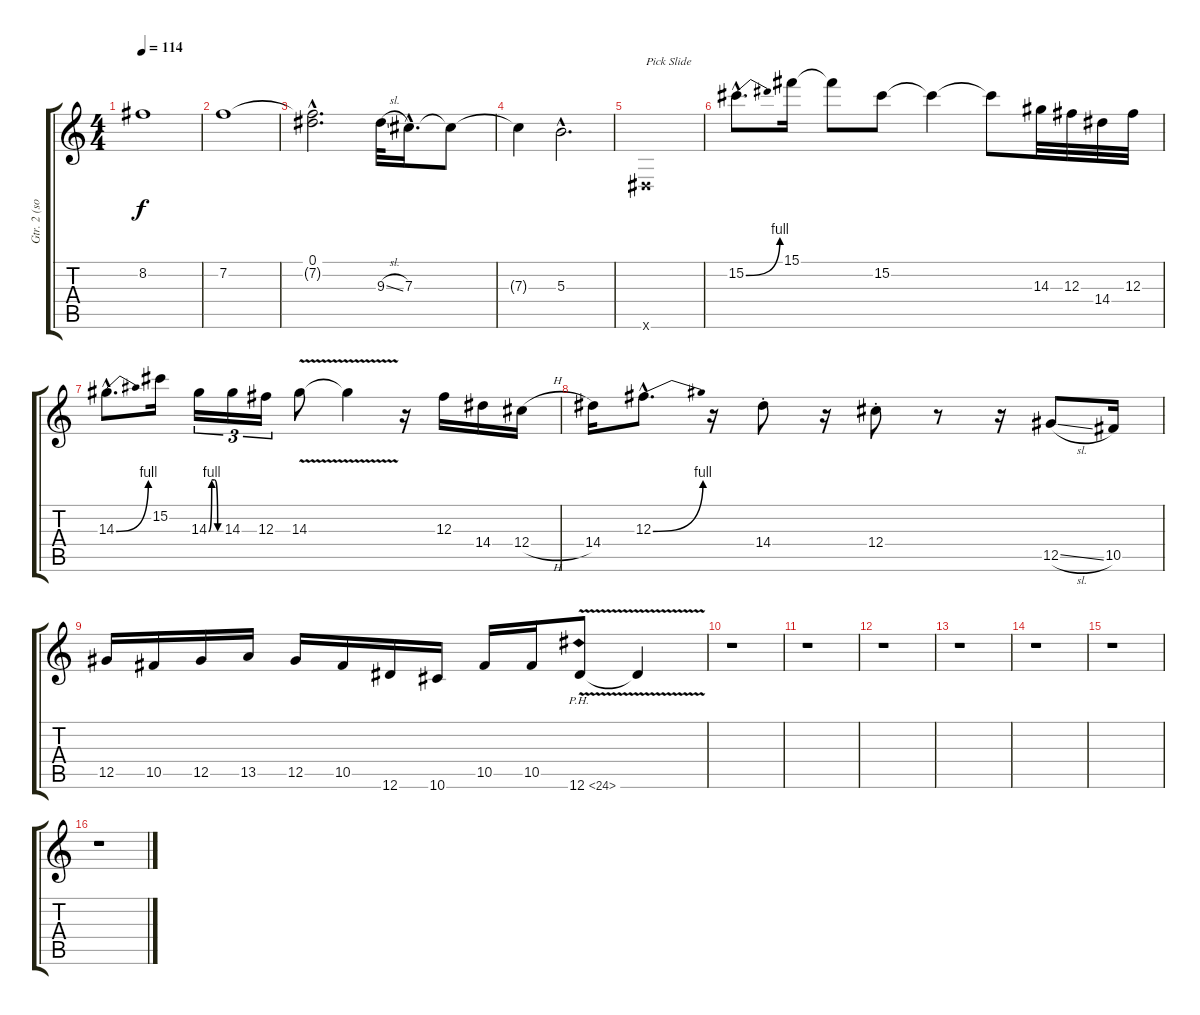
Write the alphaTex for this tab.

\track ("Gtr. 2 (solo)" "Gtr. 2 (so") {instrument distortionguitar}
\staff {score tabs}
\tuning (Eb4 Bb3 Gb3 Db3 Ab2 Eb2) {hide}
\ts (4 4)
\tempo 114
\clef g2
\ks c
8.2{t}.1{dy f} |
7.2.1 |
(0.1{hac} 7.2{hac t}).2{d} 9.3{sl}.32 7.3{hac}.16{d} 7.3{t}.8 |
7.3{t}.4 5.3{hac}.2{d} |
0.6{x}.1{txt "Pick Slide"} |
15.2{be (bend 0 0 60 4) hac}.8{d volume 13} 15.1.16 15.1{t}.8 15.2.8 15.2{t}.4 15.2{t}.8 14.3.32 12.3.32 14.4.32 12.3.32 |
14.3{be (bend 0 0 60 4) hac}.8{d} 15.2.16 14.3{be (custom 0 0 15 4 30 4 45 0 60 0)}.16{tu (3 2)} 14.3.16{tu (3 2)} 12.3.16{tu (3 2)} 14.3{v}.8 14.3{t}.4 r.16 12.3.16 14.4.16 12.4{h}.16 |
14.4.16 12.3{be (bend 0 0 60 4) hac}.8{d} r.16 14.4{st}.8 r.16 12.4{st}.8 r.8 r.16 12.5{sl}.8 10.5.16 |
12.5.16 10.5.16 12.5.16 13.5.16 12.5.16 10.5.16 12.6.16 10.6.16 10.5.16 10.5.16 12.6{ph 12 v}.8 12.6{t}.4 |
r.1 |
r.1 |
r.1 |
r.1 |
r.1 |
r.1 |
r.1
